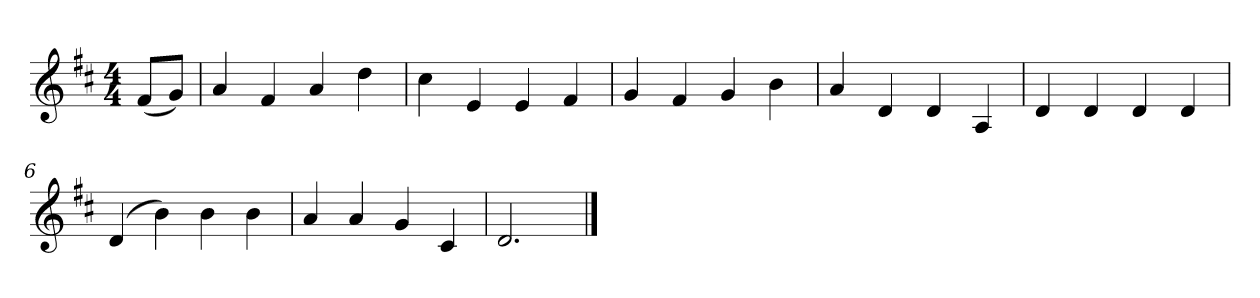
**kern
*part1
*staff1
*k[f#c#]
*M4/4
*MM120
=
(8f#L
8gJ)
=1
4a
4f#
4a
4dd
=2
4cc#
4e
4e
4f#
=3
4g
4f#
4g
4b
=4
4a
4d
4d
4A
=5
4d
4d
4d
4d
=6
(4d
4b)
4b
4b
=7
4a
4a
4g
4c#
=8
2.d
==
*-
